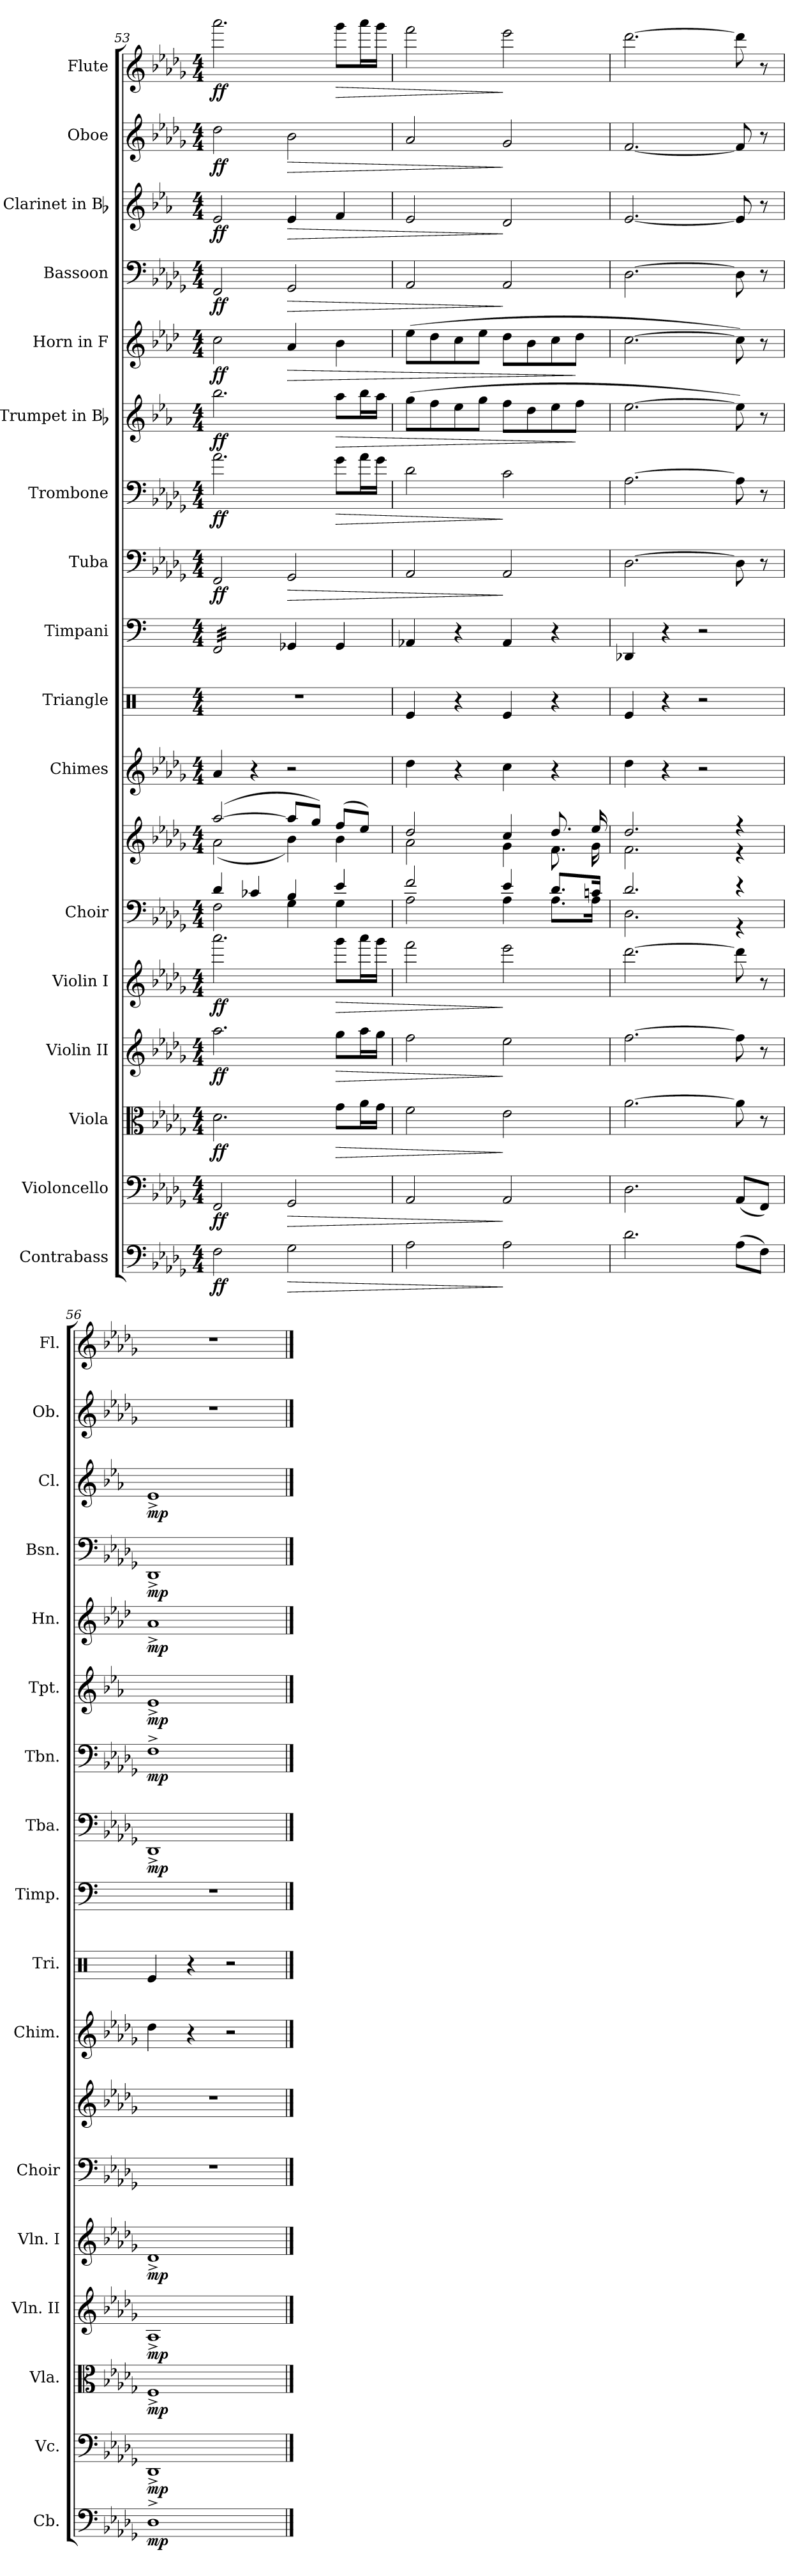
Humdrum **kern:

**kern	**dynam	**kern	**dynam	**kern	**dynam	**kern	**dynam	**kern	**dynam	**kern	**kern	**kern	**kern	**kern	**kern	**dynam	**kern	**dynam	**kern	**dynam	**kern	**dynam	**kern	**dynam	**kern	**dynam	**kern	**dynam	**kern	**dynam
*part17	*part17	*part16	*part16	*part15	*part15	*part14	*part14	*part13	*part13	*part12	*part12	*part11	*part10	*part9	*part8	*part8	*part7	*part7	*part6	*part6	*part5	*part5	*part4	*part4	*part3	*part3	*part2	*part2	*part1	*part1
*staff18	*staff18	*staff17	*staff17	*staff16	*staff16	*staff15	*staff15	*staff14	*staff14	*staff13	*staff12	*staff11	*staff10	*staff9	*staff8	*staff8	*staff7	*staff7	*staff6	*staff6	*staff5	*staff5	*staff4	*staff4	*staff3	*staff3	*staff2	*staff2	*staff1	*staff1
*I"Contrabass	*	*I"Violoncello	*	*I"Viola	*	*I"Violin II	*	*I"Violin I	*	*I"Choir	*	*I"Chimes	*I"Triangle	*I"Timpani	*I"Tuba	*	*I"Trombone	*	*I"Trumpet in Bb	*	*I"Horn in F	*	*I"Bassoon	*	*I"Clarinet in Bb	*	*I"Oboe	*	*I"Flute	*
*I'Cb.	*	*I'Vc.	*	*I'Vla.	*	*I'Vln. II	*	*I'Vln. I	*	*I'Choir	*	*I'Chim.	*I'Tri.	*I'Timp.	*I'Tba.	*	*I'Tbn.	*	*I'Tpt.	*	*I'Hn.	*	*I'Bsn.	*	*I'Cl.	*	*I'Ob.	*	*I'Fl.	*
!!LO:PB:g=z
*clefF4	*	*clefF4	*	*clefC3	*	*clefG2	*	*clefG2	*	*clefF4	*clefG2	*clefG2	*clefX	*clefF4	*clefF4	*	*clefF4	*	*clefG2	*	*clefG2	*	*clefF4	*	*clefG2	*	*clefG2	*	*clefG2	*
*ITrd7c12	*	*	*	*	*	*	*	*	*	*	*	*	*	*	*	*	*	*	*ITrd1c2	*	*ITrd4c7	*	*	*	*ITrd1c2	*	*	*	*	*
*k[b-e-a-d-g-]	*	*k[b-e-a-d-g-]	*	*k[b-e-a-d-g-]	*	*k[b-e-a-d-g-]	*	*k[b-e-a-d-g-]	*	*k[b-e-a-d-g-]	*k[b-e-a-d-g-]	*k[b-e-a-d-g-]	*k[]	*k[]	*k[b-e-a-d-g-]	*	*k[b-e-a-d-g-]	*	*k[b-e-a-d-g-]	*	*k[b-e-a-d-g-]	*	*k[b-e-a-d-g-]	*	*k[b-e-a-d-g-]	*	*k[b-e-a-d-g-]	*	*k[b-e-a-d-g-]	*
*D-:	*	*D-:	*	*D-:	*	*D-:	*	*D-:	*	*D-:	*D-:	*D-:	*C:	*C:	*D-:	*	*D-:	*	*D-:	*	*D-:	*	*D-:	*	*D-:	*	*D-:	*	*D-:	*
*M4/4	*	*M4/4	*	*M4/4	*	*M4/4	*	*M4/4	*	*M4/4	*M4/4	*M4/4	*M4/4	*M4/4	*M4/4	*	*M4/4	*	*M4/4	*	*M4/4	*	*M4/4	*	*M4/4	*	*M4/4	*	*M4/4	*
=53	=53	=53	=53	=53	=53	=53	=53	=53	=53	=53	=53	=53	=53	=53	=53	=53	=53	=53	=53	=53	=53	=53	=53	=53	=53	=53	=53	=53	=53	=53
*	*	*	*	*	*	*	*	*	*	*^	*^	*	*	*	*	*	*	*	*	*	*	*	*	*	*	*	*	*	*	*
*	*	*	*	*	*	*	*	*	*	*	*	*	*	*	*	*tremolo	*	*	*	*	*	*	*	*	*	*	*	*	*	*	*	*
2FFi\	ff	2FFi/	ff	2.d-i\	ff	2.aa-i\	ff	2.aaa-i\	ff	4d-i/	2Fi\	([>2aa-i/	(2a-i\	4a-i/	1r	32FFi/LLL	2FFi/	ff	2.a-i\	ff	2.aa-i\	ff	2fi\	ff	2FFi/	ff	2d-i/	ff	2dd-i\	ff	2.aaa-i\	ff
.	.	.	.	.	.	.	.	.	.	.	.	.	.	.	.	32FFi/	.	.	.	.	.	.	.	.	.	.	.	.	.	.	.	.
.	.	.	.	.	.	.	.	.	.	.	.	.	.	.	.	32FFi/	.	.	.	.	.	.	.	.	.	.	.	.	.	.	.	.
.	.	.	.	.	.	.	.	.	.	.	.	.	.	.	.	32FFi/	.	.	.	.	.	.	.	.	.	.	.	.	.	.	.	.
.	.	.	.	.	.	.	.	.	.	.	.	.	.	.	.	32FFi/	.	.	.	.	.	.	.	.	.	.	.	.	.	.	.	.
.	.	.	.	.	.	.	.	.	.	.	.	.	.	.	.	32FFi/	.	.	.	.	.	.	.	.	.	.	.	.	.	.	.	.
.	.	.	.	.	.	.	.	.	.	.	.	.	.	.	.	32FFi/	.	.	.	.	.	.	.	.	.	.	.	.	.	.	.	.
.	.	.	.	.	.	.	.	.	.	.	.	.	.	.	.	32FFi/	.	.	.	.	.	.	.	.	.	.	.	.	.	.	.	.
.	.	.	.	.	.	.	.	.	.	4c-Xi/	.	.	.	4r	.	32FFi/	.	.	.	.	.	.	.	.	.	.	.	.	.	.	.	.
.	.	.	.	.	.	.	.	.	.	.	.	.	.	.	.	32FFi/	.	.	.	.	.	.	.	.	.	.	.	.	.	.	.	.
.	.	.	.	.	.	.	.	.	.	.	.	.	.	.	.	32FFi/	.	.	.	.	.	.	.	.	.	.	.	.	.	.	.	.
.	.	.	.	.	.	.	.	.	.	.	.	.	.	.	.	32FFi/	.	.	.	.	.	.	.	.	.	.	.	.	.	.	.	.
.	.	.	.	.	.	.	.	.	.	.	.	.	.	.	.	32FFi/	.	.	.	.	.	.	.	.	.	.	.	.	.	.	.	.
.	.	.	.	.	.	.	.	.	.	.	.	.	.	.	.	32FFi/	.	.	.	.	.	.	.	.	.	.	.	.	.	.	.	.
.	.	.	.	.	.	.	.	.	.	.	.	.	.	.	.	32FFi/	.	.	.	.	.	.	.	.	.	.	.	.	.	.	.	.
.	.	.	.	.	.	.	.	.	.	.	.	.	.	.	.	32FFi/JJJ	.	.	.	.	.	.	.	.	.	.	.	.	.	.	.	.
*	*	*	*	*	*	*	*	*	*	*	*	*	*	*	*	*Xtremolo	*	*	*	*	*	*	*	*	*	*	*	*	*	*	*	*
!	!LO:HP:b	!	!LO:HP:b	!	!	!	!	!	!	!	!	!	!	!	!	!	!	!LO:HP:b	!	!	!	!	!	!LO:HP:b	!	!LO:HP:b	!	!LO:HP:b	!	!LO:HP:b	!	!
2GG-i\	>	2GG-i/	>	.	.	.	.	.	.	4B-i/	4G-i\	8aa-i/L]	4b-i\)	2r	.	4GG-Xi/	2GG-i/	>	.	.	.	.	4d-i/	>	2GG-i/	>	4d-i/	>	2b-i\	>	.	.
.	.	.	.	.	.	.	.	.	.	.	.	8gg-i/J)	.	.	.	.	.	.	.	.	.	.	.	.	.	.	.	.	.	.	.	.
!	!	!	!	!	!LO:HP:b	!	!LO:HP:b	!	!LO:HP:b	!	!	!	!	!	!	!	!	!	!	!LO:HP:b	!	!LO:HP:b	!	!	!	!	!	!	!	!	!	!LO:HP:b
.	.	.	.	8g-i\L	>	8gg-i\L	>	8ggg-i\L	>	4e-i/	4G-i\	(8ffi/L	4b-i\	.	.	4GG-i/	.	.	8g-i\L	>	8gg-i\L	>	4e-i\	.	.	.	4e-i/	.	.	.	8ggg-i\L	>
.	.	.	.	16a-i\L	.	16aa-i\L	.	16aaa-i\L	.	.	.	8ee-i/J)	.	.	.	.	.	.	16a-i\L	.	16aa-i\L	.	.	.	.	.	.	.	.	.	16aaa-i\L	.
.	.	.	.	16g-i\JJ	.	16gg-i\JJ	.	16ggg-i\JJ	.	.	.	.	.	.	.	.	.	.	16g-i\JJ	.	16gg-i\JJ	.	.	.	.	.	.	.	.	.	16ggg-i\JJ	.
=54	=54	=54	=54	=54	=54	=54	=54	=54	=54	=54	=54	=54	=54	=54	=54	=54	=54	=54	=54	=54	=54	=54	=54	=54	=54	=54	=54	=54	=54	=54	=54	=54
2AA-i\	.	2AA-i/	.	2fi\	.	2ffi\	.	2fffi\	.	2fi/	2A-i\	2dd-i/	2a-i\	4dd-i\	4Rei/	4AA-Xi/	2AA-i/	.	2d-i\	.	(8ffi\L	.	(8a-i\L	.	2AA-i/	.	2d-i/	.	2a-i/	.	2fffi\	.
.	.	.	.	.	.	.	.	.	.	.	.	.	.	.	.	.	.	.	.	.	8ee-i\	.	8g-i\	.	.	.	.	.	.	.	.	.
.	.	.	.	.	.	.	.	.	.	.	.	.	.	4r	4r	4r	.	.	.	.	8dd-i\	.	8fi\	.	.	.	.	.	.	.	.	.
.	.	.	.	.	.	.	.	.	.	.	.	.	.	.	.	.	.	.	.	.	8ffi\J	.	8a-i\J	.	.	.	.	.	.	.	.	.
2AA-i\	]	2AA-i/	]	2e-i\	]	2ee-i\	]	2eee-i\	]	4e-i/	4A-i\	4cci/	4g-i\	4cci\	4Rei/	4AA-i/	2AA-i/	]	2ci\	]	8ee-i\L	.	8g-i\L	.	2AA-i/	]	2ci/	]	2g-i/	]	2eee-i\	]
.	.	.	.	.	.	.	.	.	.	.	.	.	.	.	.	.	.	.	.	.	8cci\	.	8e-i\	.	.	.	.	.	.	.	.	.
.	.	.	.	.	.	.	.	.	.	8.d-i/L	8.A-i\L	8.dd-i/	8.fi\	4r	4r	4r	.	.	.	.	8dd-i\	.	8fi\	.	.	.	.	.	.	.	.	.
.	.	.	.	.	.	.	.	.	.	.	.	.	.	.	.	.	.	.	.	.	8ee-i\J	]	8g-i\J	]	.	.	.	.	.	.	.	.
.	.	.	.	.	.	.	.	.	.	16cni/Jk	16A-i\Jk	16ee-i/	16g-i\	.	.	.	.	.	.	.	.	.	.	.	.	.	.	.	.	.	.	.
=55	=55	=55	=55	=55	=55	=55	=55	=55	=55	=55	=55	=55	=55	=55	=55	=55	=55	=55	=55	=55	=55	=55	=55	=55	=55	=55	=55	=55	=55	=55	=55	=55
2.D-i\	.	2.D-i\	.	[>2.a-i\	.	[>2.ffi\	.	[>2.ddd-i\	.	2.d-i/	2.D-i\	2.dd-i/	2.fi\	4dd-i\	4Rei/	4DD-Xi/	[>2.D-i\	.	[>2.A-i\	.	[>2.dd-i\	.	[>2.fi\	.	[>2.D-i\	.	[<2.d-i/	.	[<2.fi/	.	[>2.ddd-i\	.
.	.	.	.	.	.	.	.	.	.	.	.	.	.	4r	4r	4r	.	.	.	.	.	.	.	.	.	.	.	.	.	.	.	.
.	.	.	.	.	.	.	.	.	.	.	.	.	.	2r	2r	2r	.	.	.	.	.	.	.	.	.	.	.	.	.	.	.	.
(8AA-i\L	.	(8AA-i/L	.	8a-i\]	.	8ffi\]	.	8ddd-i\]	.	4r	4r	4r	4r	.	.	.	8D-i\]	.	8A-i\]	.	8dd-i\])	.	8fi\])	.	8D-i\]	.	8d-i/]	.	8fi/]	.	8ddd-i\]	.
8FFi\J)	.	8FFi/J)	.	8r	.	8r	.	8r	.	.	.	.	.	.	.	.	8r	.	8r	.	8r	.	8r	.	8r	.	8r	.	8r	.	8r	.
*	*	*	*	*	*	*	*	*	*	*v	*v	*	*	*	*	*	*	*	*	*	*	*	*	*	*	*	*	*	*	*	*	*
*	*	*	*	*	*	*	*	*	*	*	*v	*v	*	*	*	*	*	*	*	*	*	*	*	*	*	*	*	*	*	*	*
=56	=56	=56	=56	=56	=56	=56	=56	=56	=56	=56	=56	=56	=56	=56	=56	=56	=56	=56	=56	=56	=56	=56	=56	=56	=56	=56	=56	=56	=56	=56
1DD-^i	mp	1DD-^i	mp	1F^i	mp	1A-^i	mp	1d-^i	mp	1r	1r	4dd-i\	4Rei/	1r	1DD-^i	mp	1F^i	mp	1d-^i	mp	1d-^i	mp	1DD-^i	mp	1d-^i	mp	1r	.	1r	.
.	.	.	.	.	.	.	.	.	.	.	.	4r	4r	.	.	.	.	.	.	.	.	.	.	.	.	.	.	.	.	.
.	.	.	.	.	.	.	.	.	.	.	.	2r	2r	.	.	.	.	.	.	.	.	.	.	.	.	.	.	.	.	.
==	==	==	==	==	==	==	==	==	==	==	==	==	==	==	==	==	==	==	==	==	==	==	==	==	==	==	==	==	==	==
*-	*-	*-	*-	*-	*-	*-	*-	*-	*-	*-	*-	*-	*-	*-	*-	*-	*-	*-	*-	*-	*-	*-	*-	*-	*-	*-	*-	*-	*-	*-
